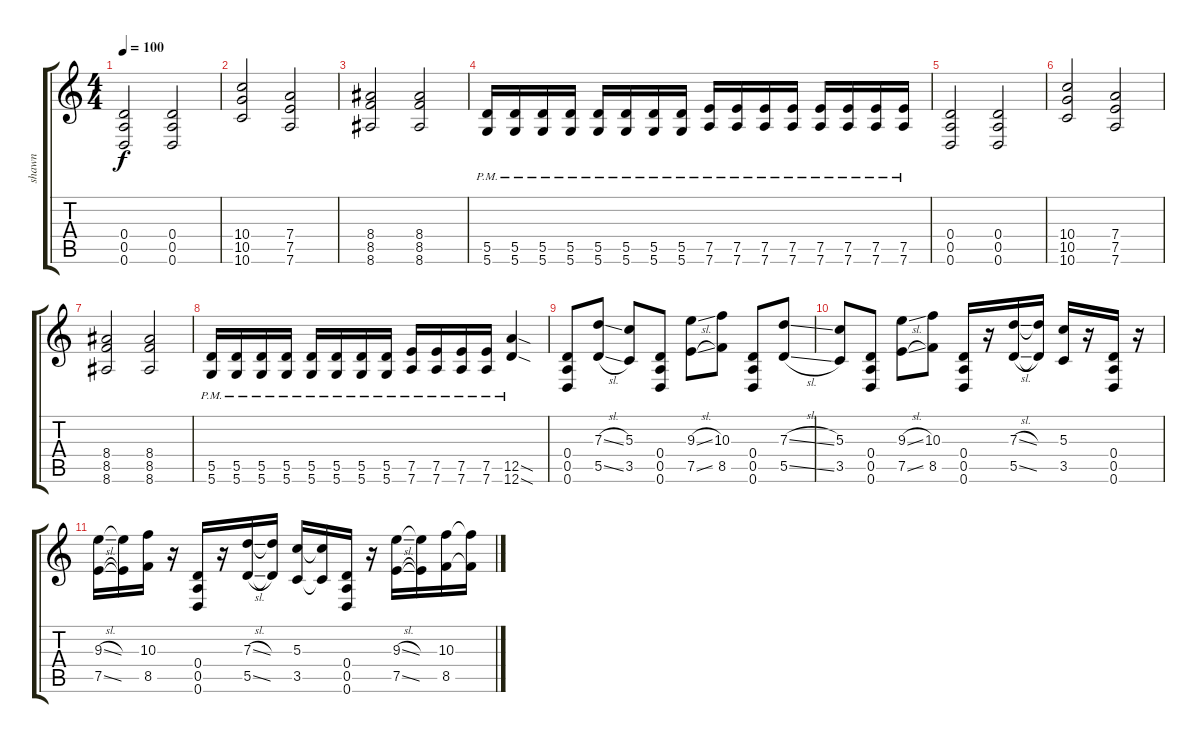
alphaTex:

\track ("shawn" "shawn") {instrument distortionguitar}
\staff {score tabs}
\tuning (E4 B3 G3 D3 A2 D2) {hide}
\ts (4 4)
\tempo 100
\clef g2
\ks c
(0.4 0.5 0.6).2{dy f instrument distortionguitar} (0.4 0.5 0.6).2 |
(10.4 10.5 10.6).2 (7.4 7.5 7.6).2 |
(8.4 8.5 8.6).2 (8.4 8.5 8.6).2 |
(5.5{pm} 5.6{pm}).16 (5.5{pm} 5.6{pm}).16 (5.5{pm} 5.6{pm}).16 (5.5{pm} 5.6{pm}).16 (5.5{pm} 5.6{pm}).16 (5.5{pm} 5.6{pm}).16 (5.5{pm} 5.6{pm}).16 (5.5{pm} 5.6{pm}).16 (7.5{pm} 7.6{pm}).16 (7.5{pm} 7.6{pm}).16 (7.5{pm} 7.6{pm}).16 (7.5{pm} 7.6{pm}).16 (7.5{pm} 7.6{pm}).16 (7.5{pm} 7.6{pm}).16 (7.5{pm} 7.6{pm}).16 (7.5{pm} 7.6{pm}).16 |
(0.4 0.5 0.6).2{instrument distortionguitar} (0.4 0.5 0.6).2 |
(10.4 10.5 10.6).2 (7.4 7.5 7.6).2 |
(8.4 8.5 8.6).2 (8.4 8.5 8.6).2 |
(5.5{pm} 5.6{pm}).16 (5.5{pm} 5.6{pm}).16 (5.5{pm} 5.6{pm}).16 (5.5{pm} 5.6{pm}).16 (5.5{pm} 5.6{pm}).16 (5.5{pm} 5.6{pm}).16 (5.5{pm} 5.6{pm}).16 (5.5{pm} 5.6{pm}).16 (7.5{pm} 7.6{pm}).16 (7.5{pm} 7.6{pm}).16 (7.5{pm} 7.6{pm}).16 (7.5{pm} 7.6{pm}).16 (12.5{sod pm} 12.6{sod pm}).4 |
(0.4 0.5 0.6).8 (7.3{sl} 5.5{sl}).8 (5.3 3.5).8 (0.4 0.5 0.6).8 (9.3{sl} 7.5{sl}).8 (10.3 8.5).8 (0.4 0.5 0.6).8 (7.3{sl} 5.5{sl}).8 |
(5.3 3.5).8 (0.4 0.5 0.6).8 (9.3{sl} 7.5{sl}).8 (10.3 8.5).8 (0.4 0.5 0.6).16 r.16 (7.3{sl} 5.5{sl}).16 (7.3{t} 5.5{t}).16 (5.3 3.5).16 r.16 (0.4 0.5 0.6).16 r.16 |
(9.3{sl} 7.5{sl}).16 (9.3{t} 7.5{t}).16 (10.3 8.5).16 r.16 (0.4 0.5 0.6).16 r.16 (7.3{sl} 5.5{sl}).16 (7.3{t} 5.5{t}).16 (5.3 3.5).16 (5.3{t} 3.5{t}).16 (0.4 0.5 0.6).16 r.16 (9.3{sl} 7.5{sl}).16 (9.3{t} 7.5{t}).16 (10.3 8.5).16 (10.3{t} 8.5{t}).16
